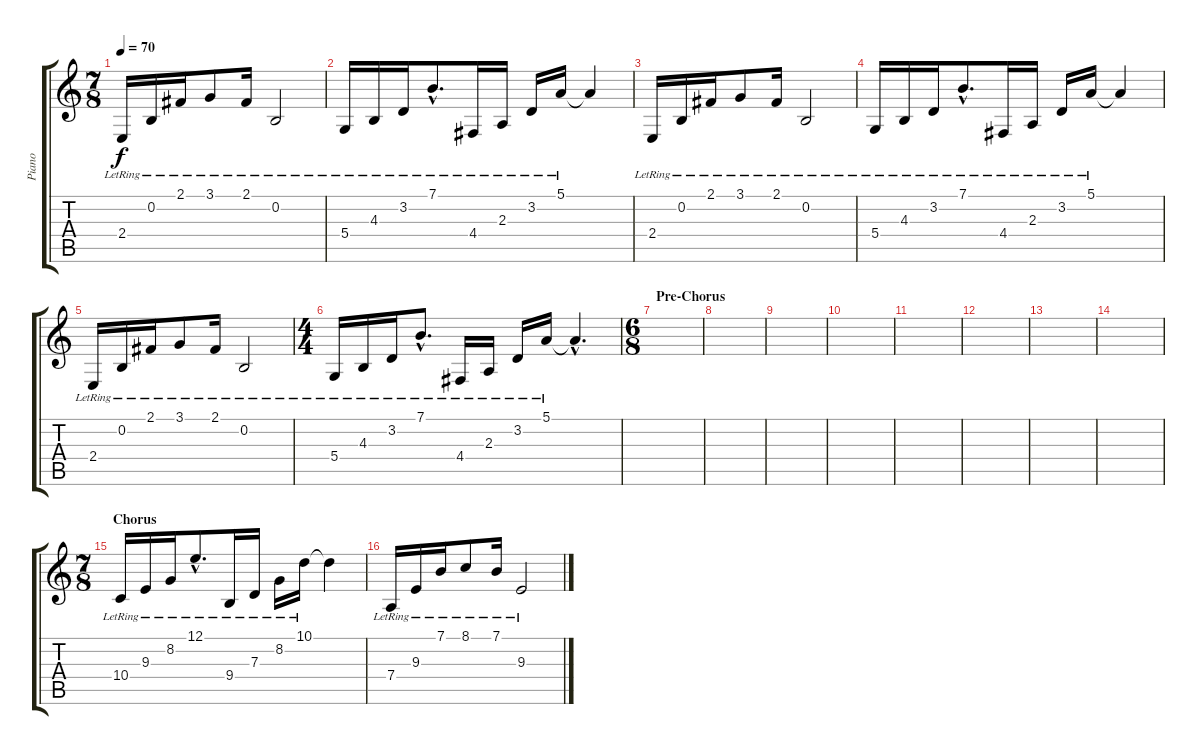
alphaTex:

\track ("Piano" "Piano") {instrument brightacousticpiano}
\staff {score tabs}
\tuning (E4 B3 G3 D3 A2 E2) {hide}
\ts (7 8)
\tempo 70
\clef g2
\ks c
2.4{lr}.16{dy f} 0.2{lr}.16 2.1{lr}.16 3.1{lr}.8 2.1{lr}.16 0.2{lr}.2 |
5.4{lr}.16 4.3{lr}.16 3.2{lr}.16 7.1{hac lr}.8{d} 4.4{lr}.16 2.3{lr}.16 3.2{lr}.16 5.1{lr}.16 5.1{t}.4 |
2.4{lr}.16 0.2{lr}.16 2.1{lr}.16 3.1{lr}.8 2.1{lr}.16 0.2{lr}.2 |
5.4{lr}.16 4.3{lr}.16 3.2{lr}.16 7.1{hac lr}.8{d} 4.4{lr}.16 2.3{lr}.16 3.2{lr}.16 5.1{lr}.16 5.1{t}.4 |
2.4{lr}.16 0.2{lr}.16 2.1{lr}.16 3.1{lr}.8 2.1{lr}.16 0.2{lr}.2 |
\ts (4 4)
5.4{lr}.16 4.3{lr}.16 3.2{lr}.16 7.1{hac lr}.8{d} 4.4{lr}.16 2.3{lr}.16 3.2{lr}.16 5.1{lr}.16 5.1{hac t}.4{d} |
\ts (6 8)
\section ("" "Pre-Chorus")
|
|
|
|
|
|
|
|
\ts (7 8)
\section ("" "Chorus")
10.4{lr}.16 9.3{lr}.16 8.2{lr}.16 12.1{hac lr}.8{d} 9.4{lr}.16 7.3{lr}.16 8.2{lr}.16 10.1{lr}.16 10.1{t}.4 |
7.4{lr}.16 9.3{lr}.16 7.1{lr}.16 8.1{lr}.8 7.1{lr}.16 9.3{lr}.2
